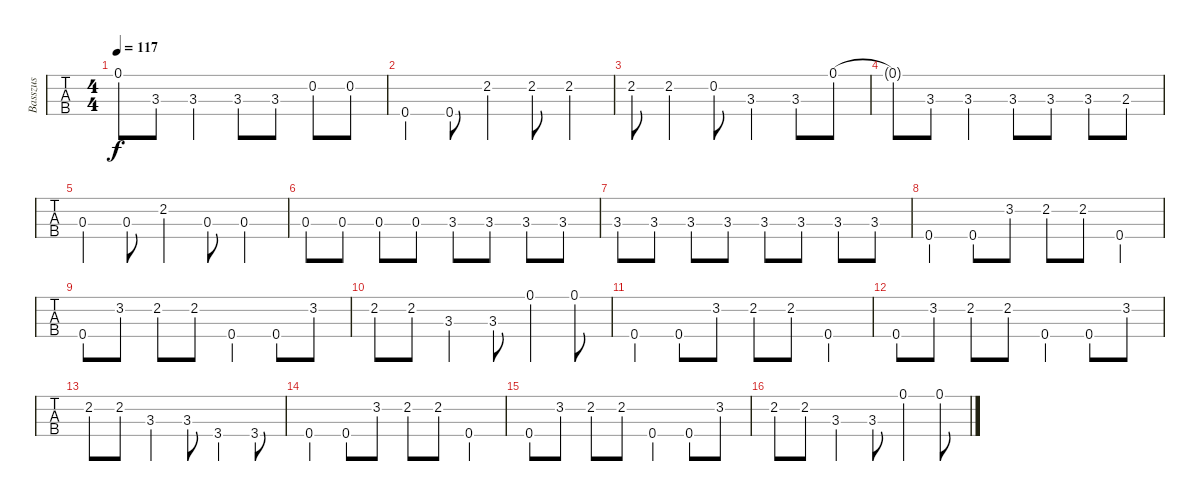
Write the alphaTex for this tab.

\track ("Basszus" "Basszus") {instrument electricbassfinger}
\staff {tabs}
\tuning (G2 D2 A1 E1) {hide}
\ts (4 4)
\tempo 117
\clef f4
\ks c
0.1{t}.8{dy f} 3.3.8 3.3.4 3.3.8 3.3.8 0.2.8 0.2.8 |
0.4.4 0.4.8 2.2.4 2.2.8 2.2.4 |
2.2.8 2.2.4 0.2.8 3.3.4 3.3.8 0.1.8 |
0.1{t}.8 3.3.8 3.3.4 3.3.8 3.3.8 3.3.8 2.3.8 |
0.3.4 0.3.8 2.2.4 0.3.8 0.3.4 |
0.3.8 0.3.8 0.3.8 0.3.8 3.3.8 3.3.8 3.3.8 3.3.8 |
3.3.8 3.3.8 3.3.8 3.3.8 3.3.8 3.3.8 3.3.8 3.3.8 |
0.4.4 0.4.8 3.2.8 2.2.8 2.2.8 0.4.4 |
0.4.8 3.2.8 2.2.8 2.2.8 0.4.4 0.4.8 3.2.8 |
2.2.8 2.2.8 3.3.4 3.3.8 0.1.4 0.1.8 |
0.4.4 0.4.8 3.2.8 2.2.8 2.2.8 0.4.4 |
0.4.8 3.2.8 2.2.8 2.2.8 0.4.4 0.4.8 3.2.8 |
2.2.8 2.2.8 3.3.4 3.3.8 3.4.4 3.4.8 |
0.4.4 0.4.8 3.2.8 2.2.8 2.2.8 0.4.4 |
0.4.8 3.2.8 2.2.8 2.2.8 0.4.4 0.4.8 3.2.8 |
2.2.8 2.2.8 3.3.4 3.3.8 0.1.4 0.1.8
